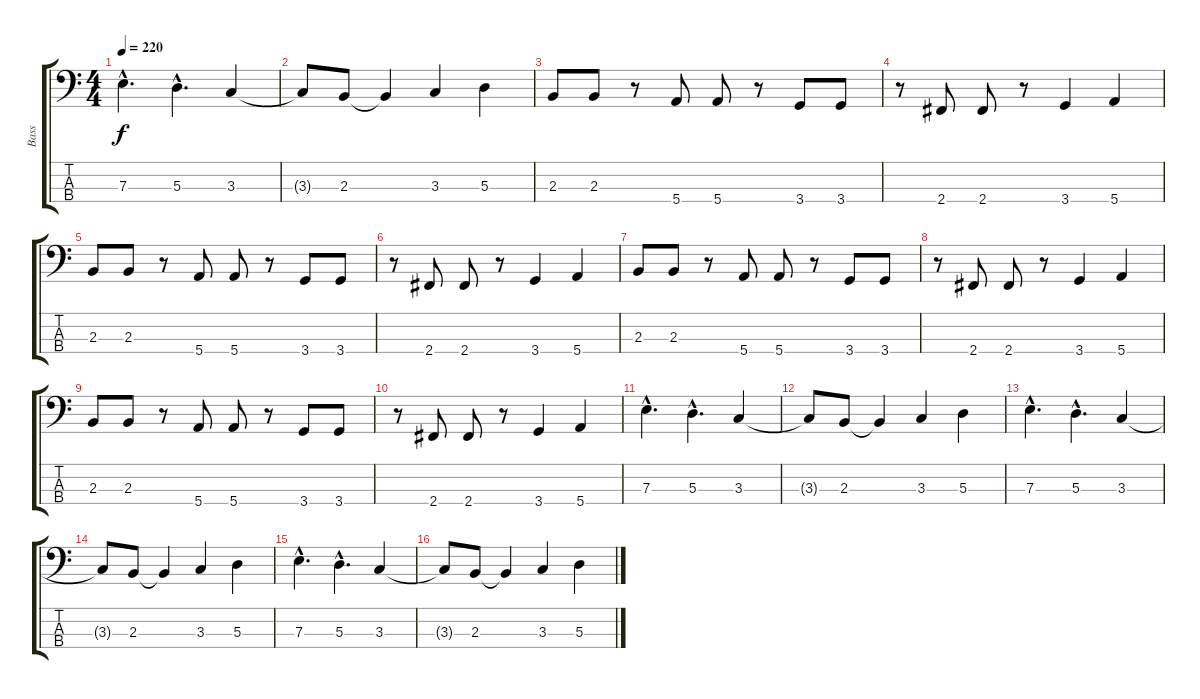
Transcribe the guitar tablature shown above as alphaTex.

\track ("Bass" "Bass") {instrument electricbasspick}
\staff {score tabs}
\tuning (G2 D2 A1 E1) {hide}
\ts (4 4)
\tempo 220
\clef f4
\ks c
7.3{hac}.4{d dy f} 5.3{hac}.4{d} 3.3.4 |
3.3{t}.8 2.3.8 2.3{t}.4 3.3.4 5.3.4 |
2.3.8 2.3.8 r.8 5.4.8 5.4.8 r.8 3.4.8 3.4.8 |
r.8 2.4.8 2.4.8 r.8 3.4.4 5.4.4 |
2.3.8 2.3.8 r.8 5.4.8 5.4.8 r.8 3.4.8 3.4.8 |
r.8 2.4.8 2.4.8 r.8 3.4.4 5.4.4 |
2.3.8 2.3.8 r.8 5.4.8 5.4.8 r.8 3.4.8 3.4.8 |
r.8 2.4.8 2.4.8 r.8 3.4.4 5.4.4 |
2.3.8 2.3.8 r.8 5.4.8 5.4.8 r.8 3.4.8 3.4.8 |
r.8 2.4.8 2.4.8 r.8 3.4.4 5.4.4 |
7.3{hac}.4{d} 5.3{hac}.4{d} 3.3.4 |
3.3{t}.8 2.3.8 2.3{t}.4 3.3.4 5.3.4 |
7.3{hac}.4{d} 5.3{hac}.4{d} 3.3.4 |
3.3{t}.8 2.3.8 2.3{t}.4 3.3.4 5.3.4 |
7.3{hac}.4{d} 5.3{hac}.4{d} 3.3.4 |
3.3{t}.8 2.3.8 2.3{t}.4 3.3.4 5.3.4
